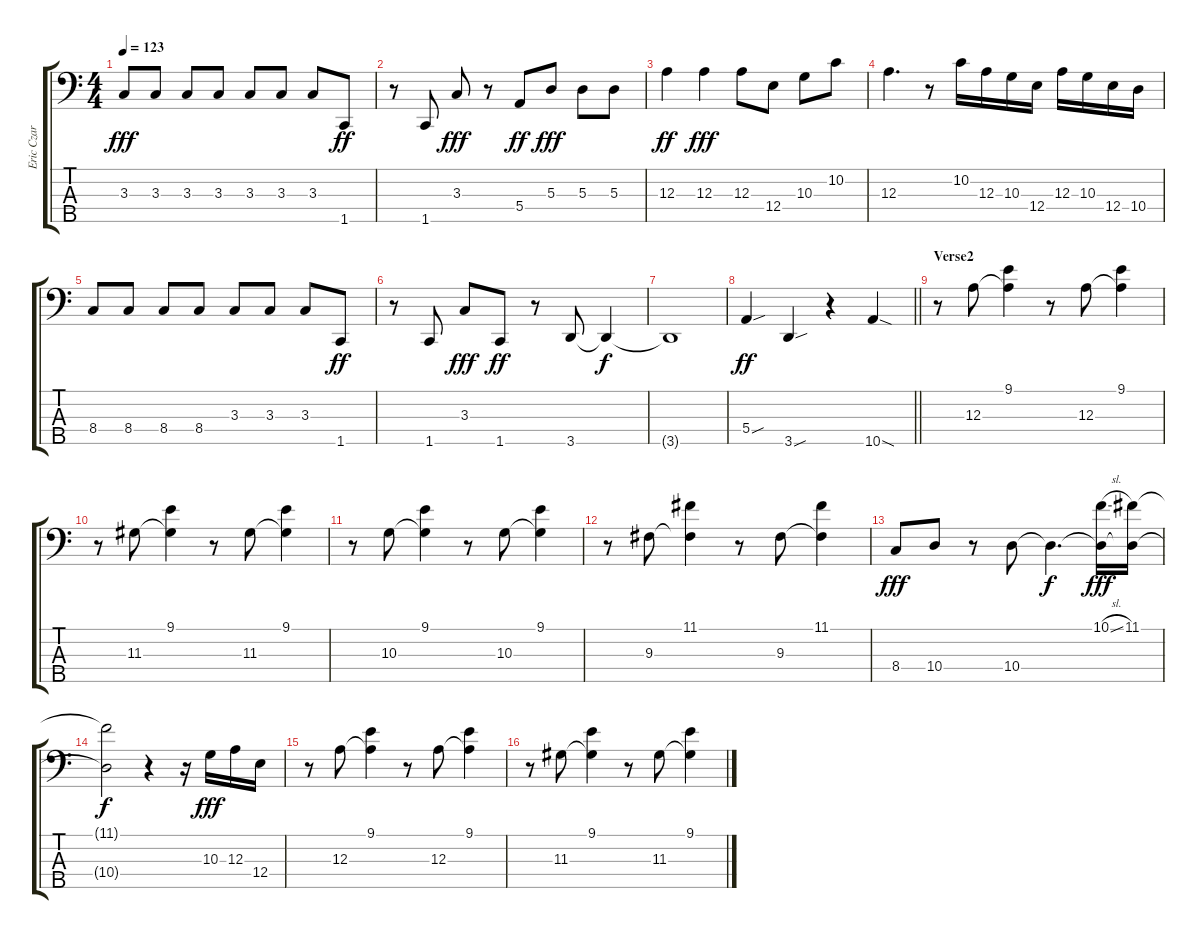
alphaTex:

\track ("Eric Czar - Bass" "Eric Czar ") {instrument electricbassfinger}
\staff {score tabs}
\tuning (G2 D2 A1 E1 B0) {hide}
\ts (4 4)
\tempo 123
\clef f4
\ks c
3.3.8{dy fff} 3.3.8 3.3.8 3.3.8 3.3.8 3.3.8 3.3.8 1.5.8{dy ff} |
r.8 1.5.8 3.3.8{dy fff} r.8 5.4.8{dy ff} 5.3.8{dy fff} 5.3.8 5.3.8 |
12.3.4{dy ff} 12.3.4{dy fff} 12.3.8 12.4.8 10.3.8 10.2.8 |
12.3.4{d} r.8 10.2.16 12.3.16 10.3.16 12.4.16 12.3.16 10.3.16 12.4.16 10.4.16 |
8.4.8 8.4.8 8.4.8 8.4.8 3.3.8 3.3.8 3.3.8 1.5.8{dy ff} |
r.8 1.5.8 3.3.8{dy fff} 1.5.8{dy ff} r.8 3.5.8 3.5{t}.4{dy f} |
3.5{t}.1 |
\barLineRight lightlight
5.4{sou}.4{dy ff} 3.5{sou}.4 r.4 10.5{sod}.4 |
\section ("" "Verse2")
r.8 12.3.8 (9.1 12.3{t}).4 r.8 12.3.8 (9.1 12.3{t}).4 |
r.8 11.3.8 (9.1 11.3{t}).4 r.8 11.3.8 (9.1 11.3{t}).4 |
r.8 10.3.8 (9.1 10.3{t}).4 r.8 10.3.8 (9.1 10.3{t}).4 |
r.8 9.3.8 (11.1 9.3{t}).4 r.8 9.3.8 (11.1 9.3{t}).4 |
8.4.8{dy fff} 10.4.8 r.8 10.4.8 10.4{t}.4{d dy f} (10.1{sl} 10.4{t}).16{dy fff} (11.1 10.4{t}).16 |
(11.1{t} 10.4{t}).2{dy f} r.4 r.16 10.3.16{dy fff} 12.3.16 12.4.16 |
r.8 12.3.8 (9.1 12.3{t}).4 r.8 12.3.8 (9.1 12.3{t}).4 |
r.8 11.3.8 (9.1 11.3{t}).4 r.8 11.3.8 (9.1 11.3{t}).4
